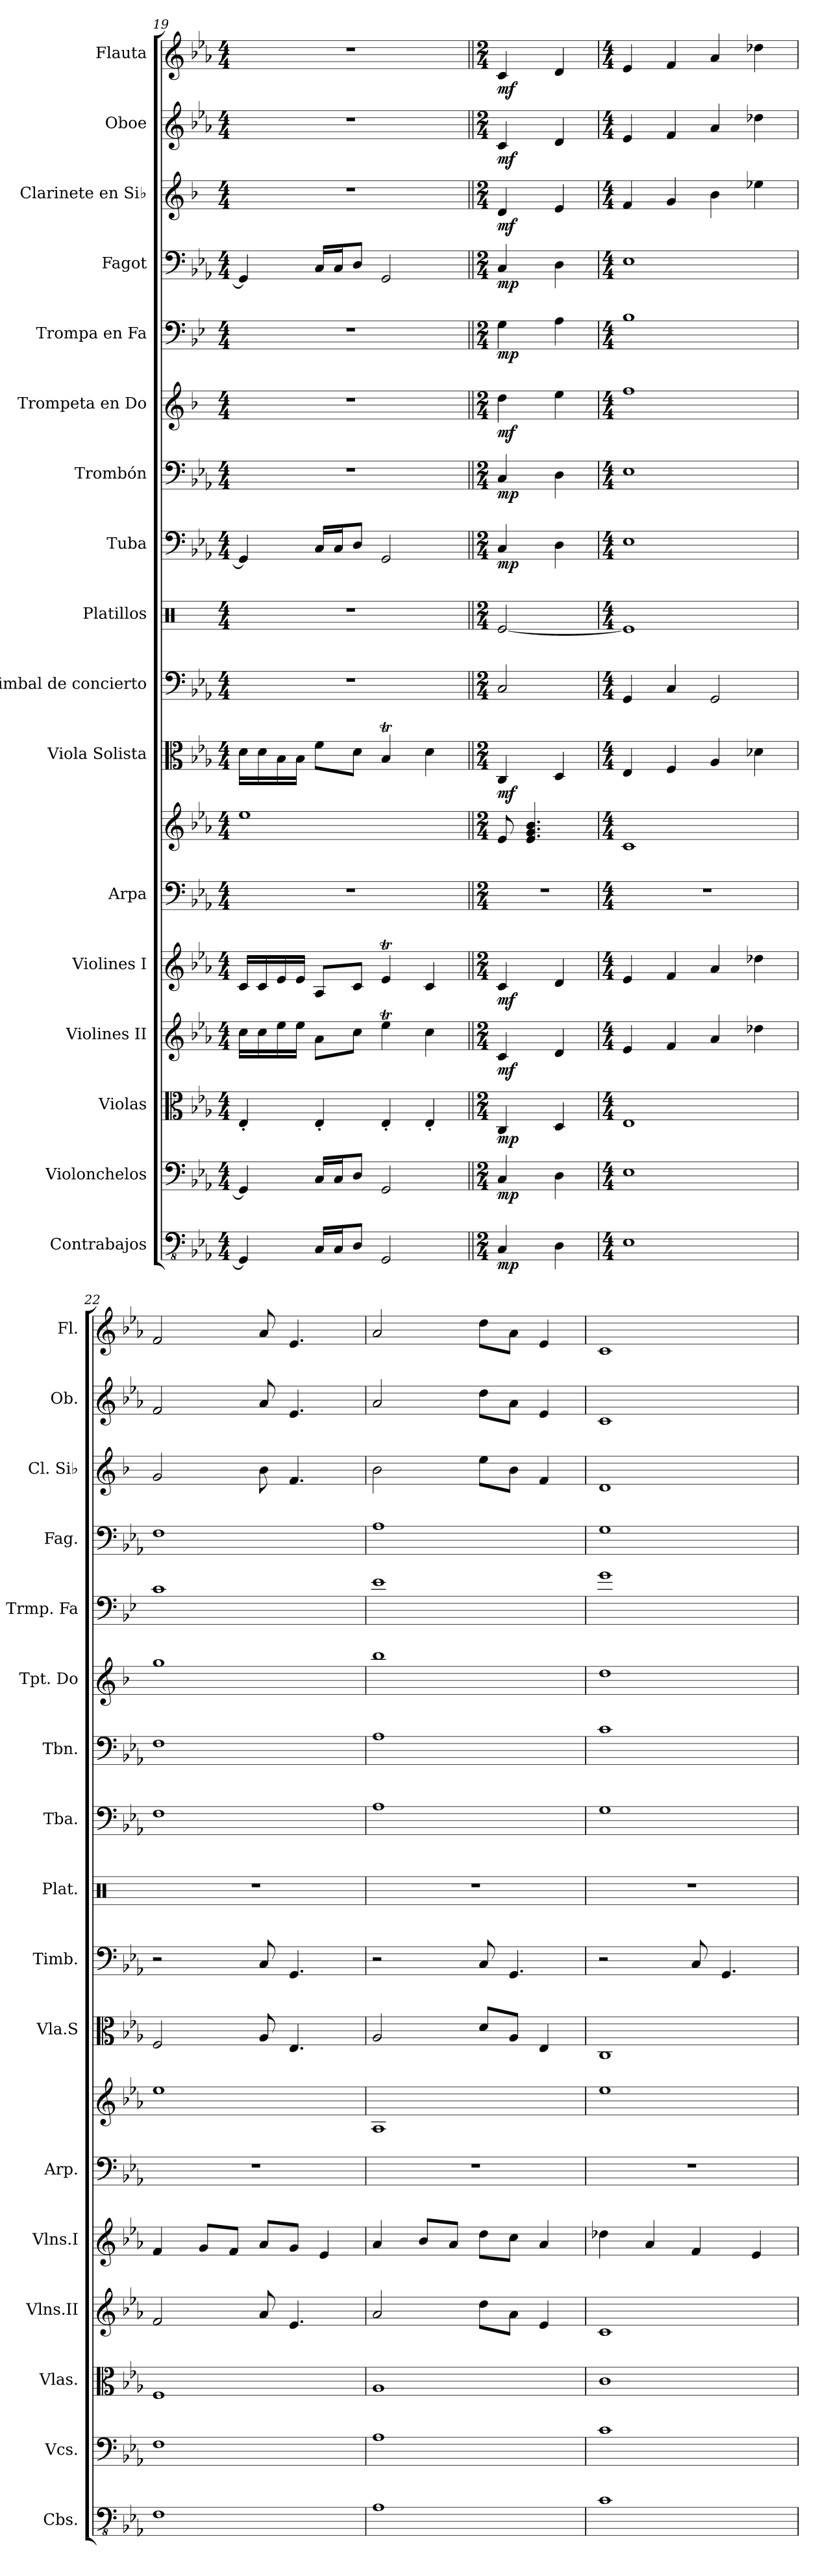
**kern	**dynam	**kern	**dynam	**kern	**dynam	**kern	**dynam	**kern	**dynam	**kern	**kern	**kern	**dynam	**kern	**kern	**kern	**dynam	**kern	**dynam	**kern	**dynam	**kern	**dynam	**kern	**dynam	**kern	**dynam	**kern	**dynam	**kern	**dynam
*part17	*part17	*part16	*part16	*part15	*part15	*part14	*part14	*part13	*part13	*part12	*part12	*part11	*part11	*part10	*part9	*part8	*part8	*part7	*part7	*part6	*part6	*part5	*part5	*part4	*part4	*part3	*part3	*part2	*part2	*part1	*part1
*staff18	*staff18	*staff17	*staff17	*staff16	*staff16	*staff15	*staff15	*staff14	*staff14	*staff13	*staff12	*staff11	*staff11	*staff10	*staff9	*staff8	*staff8	*staff7	*staff7	*staff6	*staff6	*staff5	*staff5	*staff4	*staff4	*staff3	*staff3	*staff2	*staff2	*staff1	*staff1
*I"Contrabajos	*	*I"Violonchelos	*	*I"Violas	*	*I"Violines II	*	*I"Violines I	*	*I"Arpa	*	*I"Viola Solista	*	*I"Timbal de concierto	*I"Platillos	*I"Tuba	*	*I"Trombón	*	*I"Trompeta en Do	*	*I"Trompa en Fa	*	*I"Fagot	*	*I"Clarinete en Si♭	*	*I"Oboe	*	*I"Flauta	*
*I'Cbs.	*	*I'Vcs.	*	*I'Vlas.	*	*I'Vlns.II	*	*I'Vlns.I	*	*I'Arp.	*	*I'Vla.S	*	*I'Timb.	*I'Plat.	*I'Tba.	*	*I'Tbn.	*	*I'Tpt. Do	*	*I'Trmp. Fa	*	*I'Fag.	*	*I'Cl. Si♭	*	*I'Ob.	*	*I'Fl.	*
*clefFv4	*	*clefF4	*	*clefC3	*	*clefG2	*	*clefG2	*	*clefF4	*clefG2	*clefC3	*	*clefF4	*clefX	*clefF4	*	*clefF4	*	*clefG2	*	*clefF4	*	*clefF4	*	*clefG2	*	*clefG2	*	*clefG2	*
*	*	*	*	*	*	*	*	*	*	*	*	*	*	*	*	*	*	*	*	*ITrd1c2	*	*ITrd4c7	*	*	*	*ITrd1c2	*	*	*	*	*
*k[b-e-a-]	*	*k[b-e-a-]	*	*k[b-e-a-]	*	*k[b-e-a-]	*	*k[b-e-a-]	*	*k[b-e-a-]	*k[b-e-a-]	*k[b-e-a-]	*	*k[b-e-a-]	*k[]	*k[b-e-a-]	*	*k[b-e-a-]	*	*k[b-e-a-]	*	*k[b-e-a-]	*	*k[b-e-a-]	*	*k[b-e-a-]	*	*k[b-e-a-]	*	*k[b-e-a-]	*
*M4/4	*	*M4/4	*	*M4/4	*	*M4/4	*	*M4/4	*	*M4/4	*M4/4	*M4/4	*	*M4/4	*M4/4	*M4/4	*	*M4/4	*	*M4/4	*	*M4/4	*	*M4/4	*	*M4/4	*	*M4/4	*	*M4/4	*
=19	=19	=19	=19	=19	=19	=19	=19	=19	=19	=19	=19	=19	=19	=19	=19	=19	=19	=19	=19	=19	=19	=19	=19	=19	=19	=19	=19	=19	=19	=19	=19
4GGG/]	.	4GG/]	.	4E-'/	.	16cc\LL	.	16c/LL	.	1r	1ee-	16d\LL	.	1r	1r	4GG/]	.	1r	.	1r	.	1r	.	4GG/]	.	1r	.	1r	.	1r	.
.	.	.	.	.	.	16cc\	.	16c/	.	.	.	16d\	.	.	.	.	.	.	.	.	.	.	.	.	.	.	.	.	.	.	.
.	.	.	.	.	.	16ee-\	.	16e-/	.	.	.	16B-\	.	.	.	.	.	.	.	.	.	.	.	.	.	.	.	.	.	.	.
.	.	.	.	.	.	16ee-\JJ	.	16e-/JJ	.	.	.	16B-\JJ	.	.	.	.	.	.	.	.	.	.	.	.	.	.	.	.	.	.	.
16CC/LL	.	16C/LL	.	4E-'/	.	8a-\L	.	8A-/L	.	.	.	8f\L	.	.	.	16C/LL	.	.	.	.	.	.	.	16C/LL	.	.	.	.	.	.	.
16CC/J	.	16C/J	.	.	.	.	.	.	.	.	.	.	.	.	.	16C/J	.	.	.	.	.	.	.	16C/J	.	.	.	.	.	.	.
8DD/J	.	8D/J	.	.	.	8cc\J	.	8c/J	.	.	.	8d\J	.	.	.	8D/J	.	.	.	.	.	.	.	8D/J	.	.	.	.	.	.	.
2GGG/	.	2GG/	.	4E-'/	.	4ee-T\	.	4e-T/	.	.	.	4B-T/	.	.	.	2GG/	.	.	.	.	.	.	.	2GG/	.	.	.	.	.	.	.
.	.	.	.	4E-'/	.	4cc\	.	4c/	.	.	.	4d\	.	.	.	.	.	.	.	.	.	.	.	.	.	.	.	.	.	.	.
=20||	=20||	=20||	=20||	=20||	=20||	=20||	=20||	=20||	=20||	=20||	=20||	=20||	=20||	=20||	=20||	=20||	=20||	=20||	=20||	=20||	=20||	=20||	=20||	=20||	=20||	=20||	=20||	=20||	=20||	=20||	=20||
!!LO:REH:place=s1:a:B:fs=8:t=Escape from the Sun's Core
*M2/4	*	*M2/4	*	*M2/4	*	*M2/4	*	*M2/4	*	*M2/4	*M2/4	*M2/4	*	*M2/4	*M2/4	*M2/4	*	*M2/4	*	*M2/4	*	*M2/4	*	*M2/4	*	*M2/4	*	*M2/4	*	*M2/4	*
*	*	*	*	*	*	*	*	*	*	*	*	*	*	*	*	*	*	*	*	*	*	*	*	*	*	*	*	*	*	*MM95	*
!	!LO:DY:b	!	!LO:DY:b	!	!LO:DY:b	!	!LO:DY:b	!	!LO:DY:b	!	!	!	!LO:DY:b	!	!	!	!LO:DY:b	!	!LO:DY:b	!	!LO:DY:b	!	!LO:DY:b	!	!LO:DY:b	!	!LO:DY:b	!	!LO:DY:b	!	!LO:DY:b
4CC/	mp	4C/	mp	4C/	mp	4c/	mf	4c/	mf	2r	8e-/	4C/	mf	2C/	[2Re/	4C/	mp	4C/	mp	4cc\	mf	4C\	mp	4C/	mp	4c/	mf	4c/	mf	4c/	mf
.	.	.	.	.	.	.	.	.	.	.	4.e-/ 4.g/ 4.b-/	.	.	.	.	.	.	.	.	.	.	.	.	.	.	.	.	.	.	.	.
4DD\	.	4D\	.	4D/	.	4d/	.	4d/	.	.	.	4D/	.	.	.	4D\	.	4D\	.	4dd\	.	4D\	.	4D\	.	4d/	.	4d/	.	4d/	.
!!LO:PB:g=z
=21	=21	=21	=21	=21	=21	=21	=21	=21	=21	=21	=21	=21	=21	=21	=21	=21	=21	=21	=21	=21	=21	=21	=21	=21	=21	=21	=21	=21	=21	=21	=21
*M4/4	*	*M4/4	*	*M4/4	*	*M4/4	*	*M4/4	*	*M4/4	*M4/4	*M4/4	*	*M4/4	*M4/4	*M4/4	*	*M4/4	*	*M4/4	*	*M4/4	*	*M4/4	*	*M4/4	*	*M4/4	*	*M4/4	*
1EE-	.	1E-	.	1E-	.	4e-/	.	4e-/	.	1r	1c	4E-/	.	4GG/	1Re]	1E-	.	1E-	.	1ee-	.	1E-	.	1E-	.	4e-/	.	4e-/	.	4e-/	.
.	.	.	.	.	.	4f/	.	4f/	.	.	.	4F/	.	4C/	.	.	.	.	.	.	.	.	.	.	.	4f/	.	4f/	.	4f/	.
.	.	.	.	.	.	4a-/	.	4a-/	.	.	.	4A-/	.	2GG/	.	.	.	.	.	.	.	.	.	.	.	4a-\	.	4a-/	.	4a-/	.
.	.	.	.	.	.	4dd-X\	.	4dd-X\	.	.	.	4d-X\	.	.	.	.	.	.	.	.	.	.	.	.	.	4dd-X\	.	4dd-X\	.	4dd-X\	.
=22	=22	=22	=22	=22	=22	=22	=22	=22	=22	=22	=22	=22	=22	=22	=22	=22	=22	=22	=22	=22	=22	=22	=22	=22	=22	=22	=22	=22	=22	=22	=22
1FF	.	1F	.	1F	.	2f/	.	4f/	.	1r	1ee-	2F/	.	2r	1r	1F	.	1F	.	1ff	.	1F	.	1F	.	2f/	.	2f/	.	2f/	.
.	.	.	.	.	.	.	.	8g/L	.	.	.	.	.	.	.	.	.	.	.	.	.	.	.	.	.	.	.	.	.	.	.
.	.	.	.	.	.	.	.	8f/J	.	.	.	.	.	.	.	.	.	.	.	.	.	.	.	.	.	.	.	.	.	.	.
.	.	.	.	.	.	8a-/	.	8a-/L	.	.	.	8A-/	.	8C/	.	.	.	.	.	.	.	.	.	.	.	8a-\	.	8a-/	.	8a-/	.
.	.	.	.	.	.	4.e-/	.	8g/J	.	.	.	4.E-/	.	4.GG/	.	.	.	.	.	.	.	.	.	.	.	4.e-/	.	4.e-/	.	4.e-/	.
.	.	.	.	.	.	.	.	4e-/	.	.	.	.	.	.	.	.	.	.	.	.	.	.	.	.	.	.	.	.	.	.	.
=23	=23	=23	=23	=23	=23	=23	=23	=23	=23	=23	=23	=23	=23	=23	=23	=23	=23	=23	=23	=23	=23	=23	=23	=23	=23	=23	=23	=23	=23	=23	=23
1AA-	.	1A-	.	1A-	.	2a-/	.	4a-/	.	1r	1A-	2A-/	.	2r	1r	1A-	.	1A-	.	1aa-	.	1A-	.	1A-	.	2a-\	.	2a-/	.	2a-/	.
.	.	.	.	.	.	.	.	8b-/L	.	.	.	.	.	.	.	.	.	.	.	.	.	.	.	.	.	.	.	.	.	.	.
.	.	.	.	.	.	.	.	8a-/J	.	.	.	.	.	.	.	.	.	.	.	.	.	.	.	.	.	.	.	.	.	.	.
.	.	.	.	.	.	8dd\L	.	8dd\L	.	.	.	8d/L	.	8C/	.	.	.	.	.	.	.	.	.	.	.	8dd\L	.	8dd\L	.	8dd\L	.
.	.	.	.	.	.	8a-\J	.	8cc\J	.	.	.	8A-/J	.	4.GG/	.	.	.	.	.	.	.	.	.	.	.	8a-\J	.	8a-\J	.	8a-\J	.
.	.	.	.	.	.	4e-/	.	4a-/	.	.	.	4E-/	.	.	.	.	.	.	.	.	.	.	.	.	.	4e-/	.	4e-/	.	4e-/	.
=24	=24	=24	=24	=24	=24	=24	=24	=24	=24	=24	=24	=24	=24	=24	=24	=24	=24	=24	=24	=24	=24	=24	=24	=24	=24	=24	=24	=24	=24	=24	=24
1C	.	1c	.	1c	.	1c	.	4dd-X\	.	1r	1ee-	1C	.	2r	1r	1G	.	1c	.	1cc	.	1c	.	1G	.	1c	.	1c	.	1c	.
.	.	.	.	.	.	.	.	4a-/	.	.	.	.	.	.	.	.	.	.	.	.	.	.	.	.	.	.	.	.	.	.	.
.	.	.	.	.	.	.	.	4f/	.	.	.	.	.	8C/	.	.	.	.	.	.	.	.	.	.	.	.	.	.	.	.	.
.	.	.	.	.	.	.	.	.	.	.	.	.	.	4.GG/	.	.	.	.	.	.	.	.	.	.	.	.	.	.	.	.	.
.	.	.	.	.	.	.	.	4e-/	.	.	.	.	.	.	.	.	.	.	.	.	.	.	.	.	.	.	.	.	.	.	.
=	=	=	=	=	=	=	=	=	=	=	=	=	=	=	=	=	=	=	=	=	=	=	=	=	=	=	=	=	=	=	=
*-	*-	*-	*-	*-	*-	*-	*-	*-	*-	*-	*-	*-	*-	*-	*-	*-	*-	*-	*-	*-	*-	*-	*-	*-	*-	*-	*-	*-	*-	*-	*-
